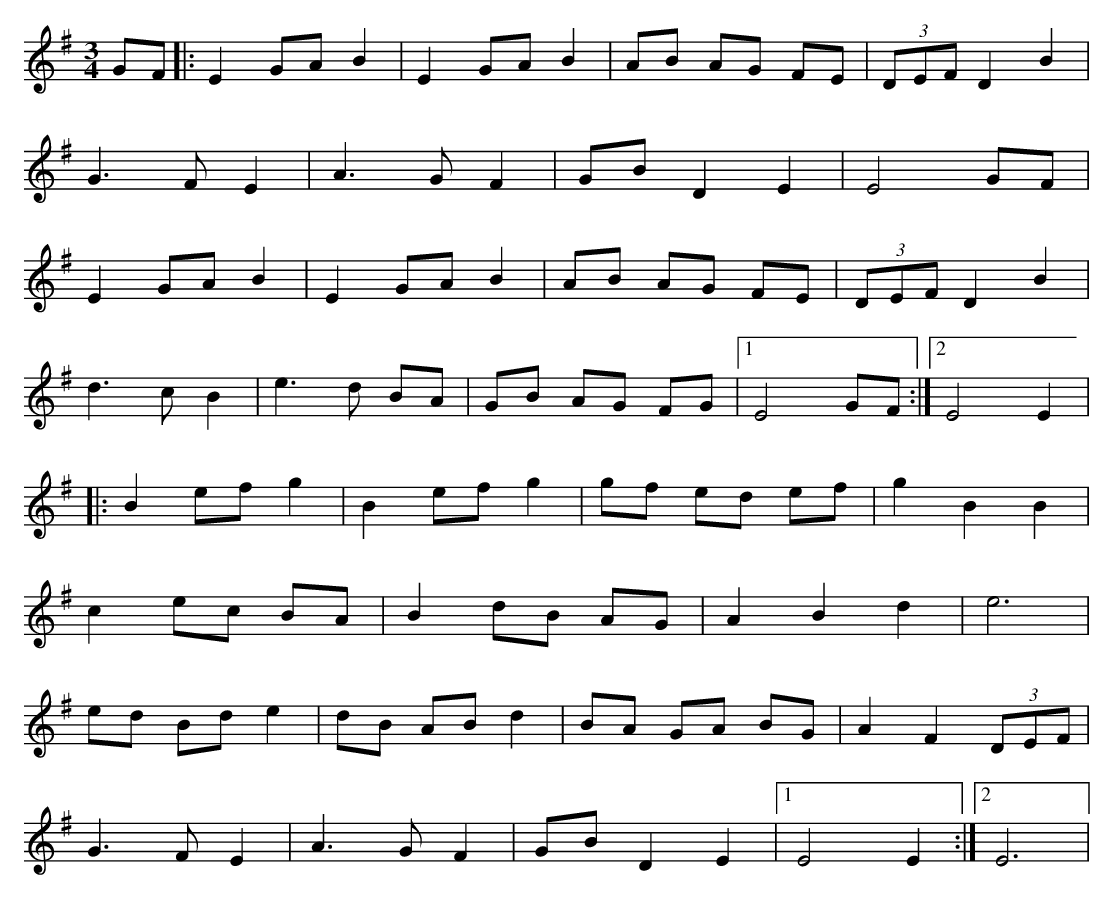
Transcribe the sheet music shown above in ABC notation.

X:1
M:3/4
K:Emin
GF|:E2 GA B2|E2 GA B2|AB AG FE|(3DEF D2 B2|
G3F E2|A3G F2|GB D2 E2|E4 GF|
E2 GA B2|E2 GA B2|AB AG FE|(3DEF D2 B2|
d3c B2|e3d BA|GB AG FG|1 E4 GF:|2 E4 E2|
|:B2 ef g2|B2 ef g2|gf ed ef|g2 B2 B2|
c2 ec BA|B2 dB AG|A2 B2 d2|e6|
ed Bd e2|dB AB d2|BA GA BG|A2 F2 (3DEF|
G3F E2|A3G F2|GB D2 E2|1 E4 E2:|2 E6|
